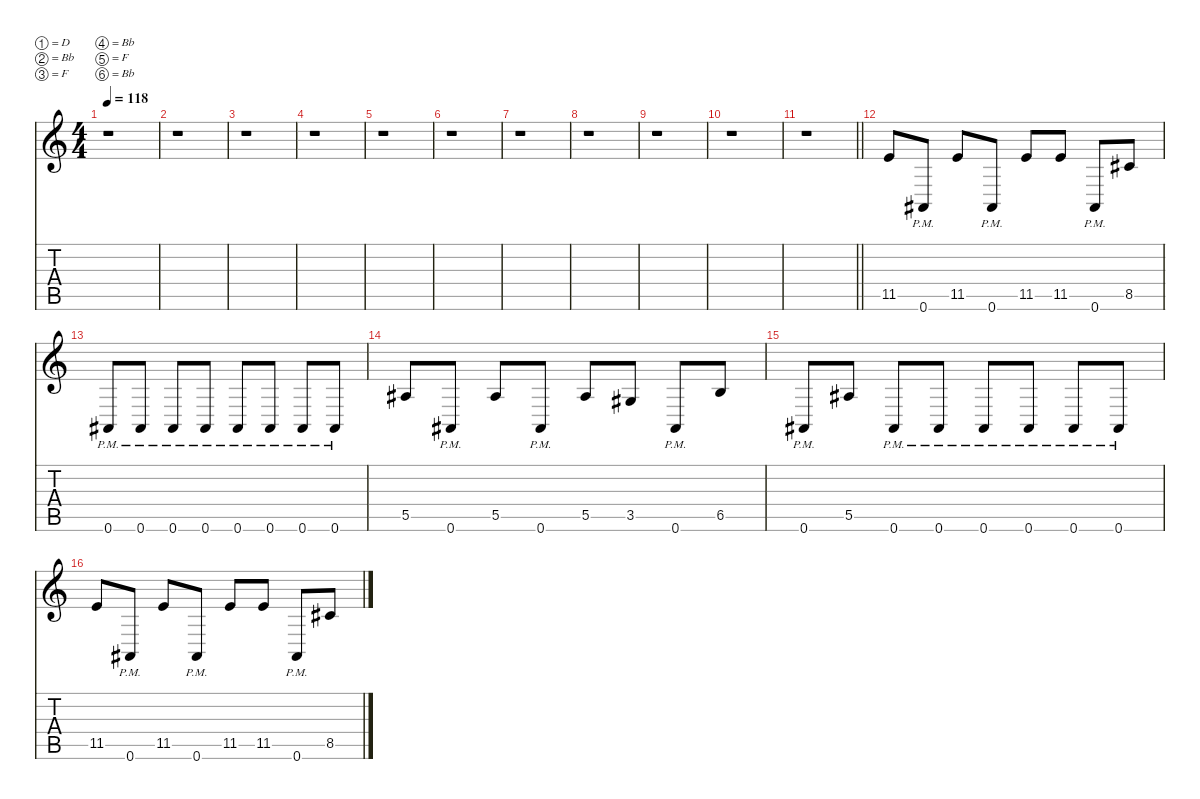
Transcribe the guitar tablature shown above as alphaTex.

\defaultSystemsLayout 4
\hideDynamics
\bracketExtendMode nobrackets
\singleTrackTrackNamePolicy hidden
\multiTrackTrackNamePolicy hidden
\firstSystemTrackNameMode fullname
\otherSystemsTrackNameOrientation horizontal
\track ("Guitar 1" "jz.guit.") {defaultSystemsLayout 8 instrument electricguitarjazz}
\staff {score tabs}
\tuning (D4 Bb3 F3 Bb2 F2 Bb1)
\ts (4 4)
\tempo 118
\clef g2
\ks c
r.1{dy f beam Down} |
r.1{beam Down} |
r.1{beam Down} |
r.1{beam Down} |
r.1{beam Down} |
r.1{beam Down} |
r.1{beam Down} |
r.1{beam Down} |
r.1{beam Down} |
r.1{beam Down} |
\barLineRight lightlight
r.1{beam Down} |
11.5.8{beam Up} 0.6{pm acc #}.8{beam Up} 11.5.8{beam Up} 0.6{pm acc #}.8{beam Up} 11.5.8{beam Up} 11.5.8{beam Up} 0.6{pm acc #}.8{beam Up} 8.5{acc #}.8{beam Up} |
0.6{pm acc #}.8{beam Up} 0.6{pm acc #}.8{beam Up} 0.6{pm acc #}.8{beam Up} 0.6{pm acc #}.8{beam Up} 0.6{pm acc #}.8{beam Up} 0.6{pm acc #}.8{beam Up} 0.6{pm acc #}.8{beam Up} 0.6{pm acc #}.8{beam Up} |
5.5{acc #}.8{beam Up} 0.6{pm acc #}.8{beam Up} 5.5{acc #}.8{beam Up} 0.6{pm acc #}.8{beam Up} 5.5{acc #}.8{beam Up} 3.5{acc #}.8{beam Up} 0.6{pm acc #}.8{beam Up} 6.5.8{beam Up} |
0.6{pm acc #}.8{beam Up} 5.5{acc #}.8{beam Up} 0.6{pm acc #}.8{beam Up} 0.6{pm acc #}.8{beam Up} 0.6{pm acc #}.8{beam Up} 0.6{pm acc #}.8{beam Up} 0.6{pm acc #}.8{beam Up} 0.6{pm acc #}.8{beam Up} |
11.5.8{beam Up} 0.6{pm acc #}.8{beam Up} 11.5.8{beam Up} 0.6{pm acc #}.8{beam Up} 11.5.8{beam Up} 11.5.8{beam Up} 0.6{pm acc #}.8{beam Up} 8.5{acc #}.8{beam Up}
